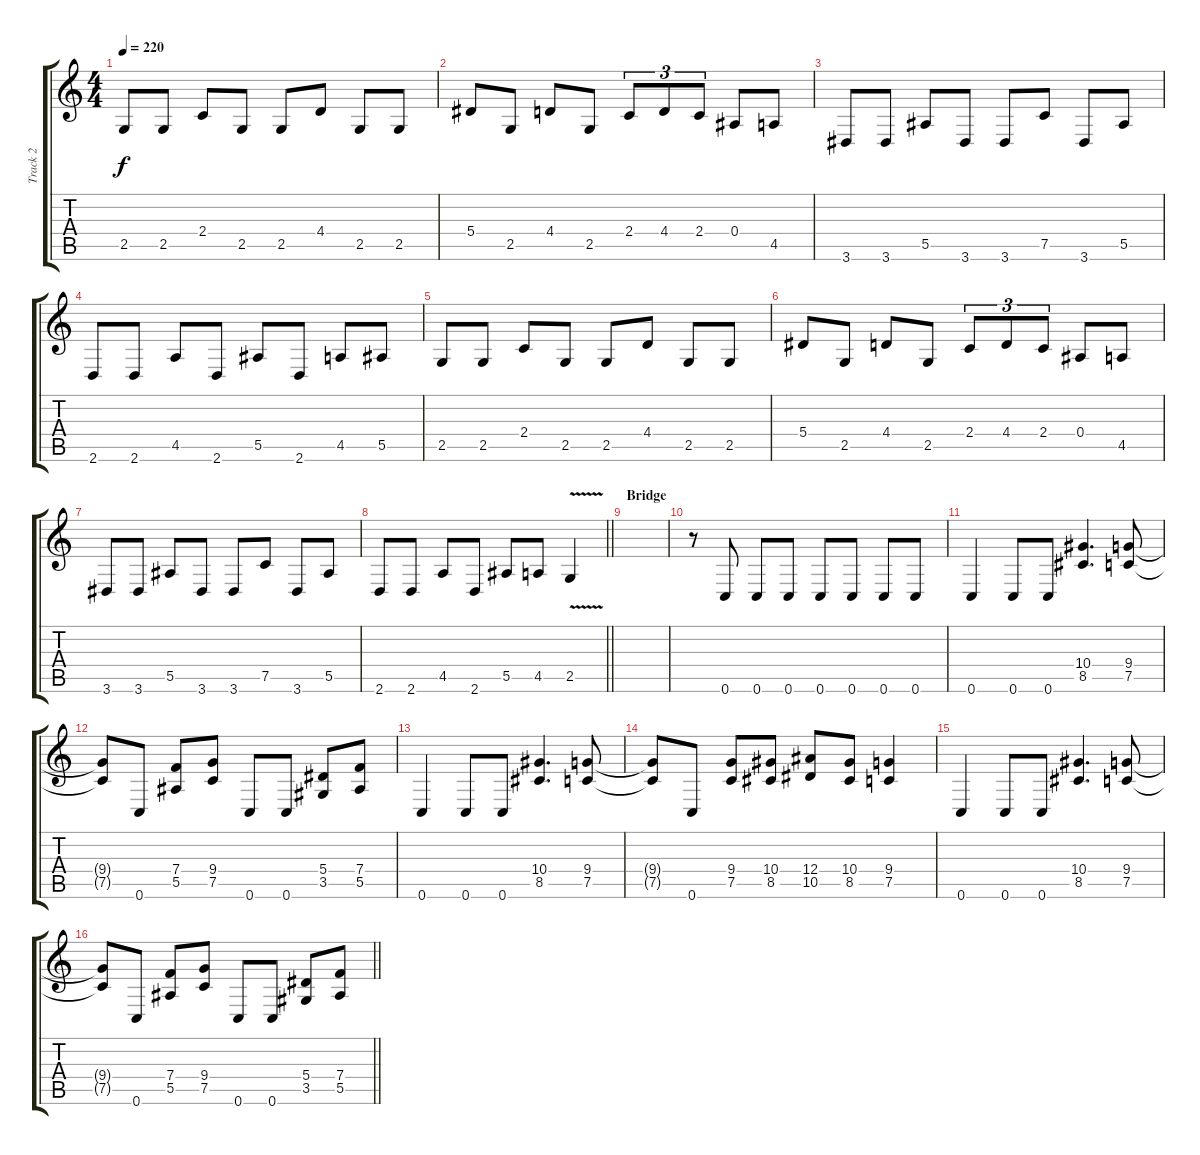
\track ("Track 2" "Track 2") {instrument distortionguitar}
\staff {score tabs}
\tuning (C4 G3 Eb3 Bb2 F2 C2) {hide}
\ts (4 4)
\tempo 220
\clef g2
\ks c
2.5.8{dy f} 2.5.8 2.4.8 2.5.8 2.5.8 4.4.8 2.5.8 2.5.8 |
5.4.8 2.5.8 4.4.8 2.5.8 2.4.8{tu (3 2)} 4.4.8{tu (3 2)} 2.4.8{tu (3 2)} 0.4.8 4.5.8 |
3.6.8 3.6.8 5.5.8 3.6.8 3.6.8 7.5.8 3.6.8 5.5.8 |
2.6.8 2.6.8 4.5.8 2.6.8 5.5.8 2.6.8 4.5.8 5.5.8 |
2.5.8 2.5.8 2.4.8 2.5.8 2.5.8 4.4.8 2.5.8 2.5.8 |
5.4.8 2.5.8 4.4.8 2.5.8 2.4.8{tu (3 2)} 4.4.8{tu (3 2)} 2.4.8{tu (3 2)} 0.4.8 4.5.8 |
3.6.8 3.6.8 5.5.8 3.6.8 3.6.8 7.5.8 3.6.8 5.5.8 |
\barLineRight lightlight
2.6.8 2.6.8 4.5.8 2.6.8 5.5.8 4.5.8 2.5{v}.4 |
\section ("" "Bridge")
|
r.8 0.6.8 0.6.8 0.6.8 0.6.8 0.6.8 0.6.8 0.6.8 |
0.6.4 0.6.8 0.6.8 (10.4 8.5).4{d} (9.4 7.5).8 |
(9.4{t} 7.5{t}).8 0.6.8 (7.4 5.5).8 (9.4 7.5).8 0.6.8 0.6.8 (5.4 3.5).8 (7.4 5.5).8 |
0.6.4 0.6.8 0.6.8 (10.4 8.5).4{d} (9.4 7.5).8 |
(9.4{t} 7.5{t}).8 0.6.8 (9.4 7.5).8 (10.4 8.5).8 (12.4 10.5).8 (10.4 8.5).8 (9.4 7.5).4 |
0.6.4 0.6.8 0.6.8 (10.4 8.5).4{d} (9.4 7.5).8 |
\barLineRight lightlight
(9.4{t} 7.5{t}).8 0.6.8 (7.4 5.5).8 (9.4 7.5).8 0.6.8 0.6.8 (5.4 3.5).8 (7.4 5.5).8
